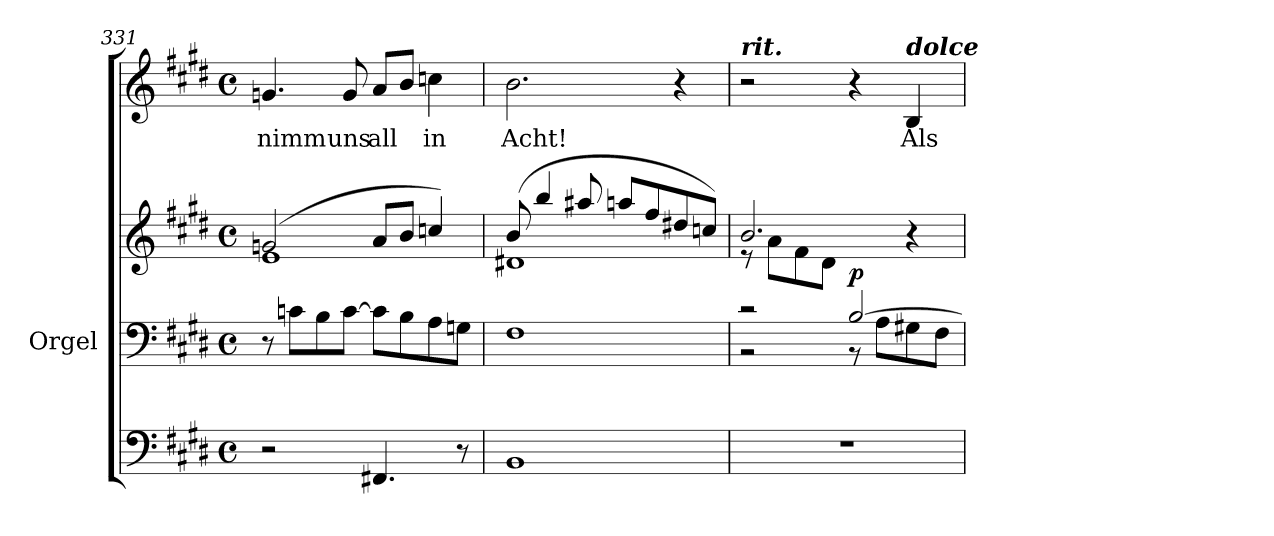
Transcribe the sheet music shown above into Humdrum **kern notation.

**kern	**kern	**kern	**dynam	**kern	**text
*part3	*part2	*part2	*part2	*part1	*part1
*staff4	*staff3	*staff2	*staff2/3	*staff1	*staff1
*	*I"Orgel	*	*	*	*
*	*I'Org.	*	*	*	*
!!LO:LB:g=z
*clefF4	*clefF4	*clefG2	*	*clefG2	*
*k[f#c#g#d#]	*k[f#c#g#d#]	*k[f#c#g#d#]	*	*k[f#c#g#d#]	*
*E:	*E:	*E:	*	*E:	*
*M4/4	*M4/4	*M4/4	*	*M4/4	*
*met(c)	*met(c)	*met(c)	*	*met(c)	*
=331	=331	=331	=331	=331	=331
*	*	*^	*	*	*
!	!	!	!	!	!	!LO:LY:b
2r	8r	(2gn/	1e	.	4.gn/	nimm
.	8cn\L	.	.	.	.	.
.	8B\	.	.	.	.	.
!	!	!	!	!	!	!LO:LY:b
.	[8c\J	.	.	.	8g/	uns
!	!	!	!	!	!	!LO:LY:b
4.FF#X/	8c\L]	8a/L	.	.	8a/L	all
.	8B\	8b/J	.	.	8b/J	.
!	!	!	!	!	!	!LO:LY:b
.	8A\	4ccn/)	.	.	4ccn\	in
8r	8Gn\J	.	.	.	.	.
=332	=332	=332	=332	=332	=332	=332
!	!	!	!	!	!	!LO:LY:b
1BB	1F#	(>8b/	1d#X	.	2.b\	Acht!
.	.	4bb/	.	.	.	.
.	.	8aa#X/	.	.	.	.
.	.	8aan/L	.	.	.	.
.	.	8ff#/	.	.	.	.
.	.	8dd#X/	.	.	4r	.
.	.	8ccn/J)	.	.	.	.
=333	=333	=333	=333	=333	=333	=333
*	*^	*	*	*	*	*
!	!	!	!	!	!	!LO:TX:a:Bi:t=rit.	!
1r	2r	2r	2.b/	8re	.	2r	.
.	.	.	.	(<8a\L	.	.	.
.	.	.	.	8f#\	.	.	.
.	.	.	.	8d#\J	.	.	.
!	!	!	!	!	!LO:DY:a=2	!	!
.	[>2B/	8r	.	2ryy	p	4r	.
.	.	8A\L	.	.	.	.	.
!	!	!	!	!	!	!LO:TX:a:Bi:t=dolce	!
!	!	!	!	!	!	!	!LO:LY:b
.	.	8G#X\	4r	.	.	4B/	Als
.	.	8F#\J)	.	.	.	.	.
*	*v	*v	*	*	*	*	*
*	*	*v	*v	*	*	*
=	=	=	=	=	=
*-	*-	*-	*-	*-	*-
